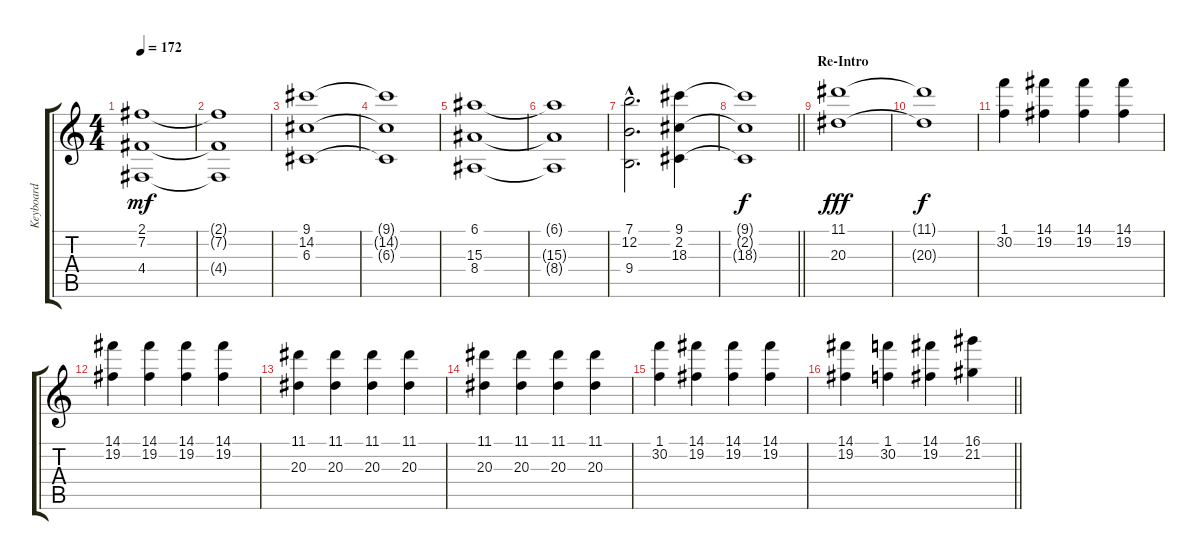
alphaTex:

\track ("Keyboard" "Keyboard") {instrument stringensemble1}
\staff {score tabs}
\tuning (E5 B3 G3 D3 A2 E2) {hide}
\ts (4 4)
\tempo 172
\clef g2
\ks c
(2.1 7.2 4.4).1{dy mf} |
(2.1{t} 7.2{t} 4.4{t}).1 |
(9.1 14.2 6.3).1 |
(9.1{t} 14.2{t} 6.3{t}).1 |
(6.1 15.3 8.4).1 |
(6.1{t} 15.3{t} 8.4{t}).1 |
(7.1{hac} 12.2{hac} 9.4{hac}).2{d} (9.1 2.2 18.3).4 |
\barLineRight lightlight
(9.1{t} 2.2{t} 18.3{t}).1{dy f} |
\section ("" "Re-Intro")
(11.1 20.3).1{dy fff volume 12} |
(11.1{t} 20.3{t}).1{dy f} |
(1.1 30.2).4 (14.1 19.2).4 (14.1 19.2).4 (14.1 19.2).4 |
(14.1 19.2).4 (14.1 19.2).4 (14.1 19.2).4 (14.1 19.2).4 |
(11.1 20.3).4 (11.1 20.3).4 (11.1 20.3).4 (11.1 20.3).4 |
(11.1 20.3).4 (11.1 20.3).4 (11.1 20.3).4 (11.1 20.3).4 |
(1.1 30.2).4 (14.1 19.2).4 (14.1 19.2).4 (14.1 19.2).4 |
\barLineRight lightlight
(14.1 19.2).4 (1.1 30.2).4 (14.1 19.2).4 (16.1 21.2).4
